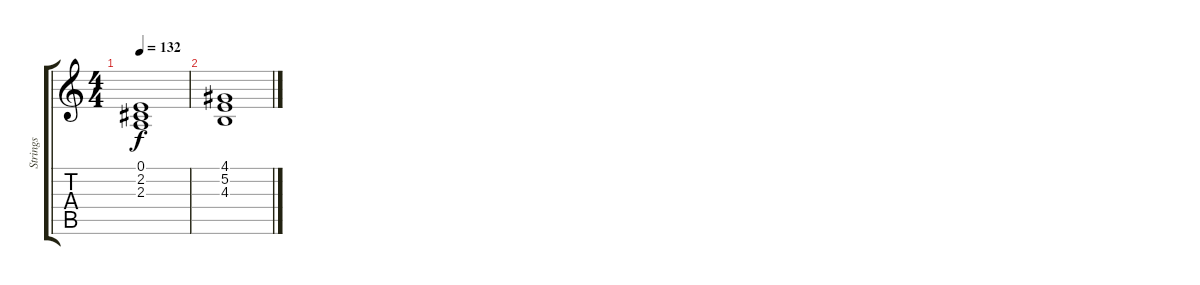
\track ("Strings" "Strings") {instrument stringensemble1}
\staff {score tabs}
\tuning (E4 B3 G3 D3 A2 E2) {hide}
\ts (4 4)
\tempo 132
\clef g2
\ks c
(0.1 2.2 2.3).1{dy f} |
(4.1 5.2 4.3).1
